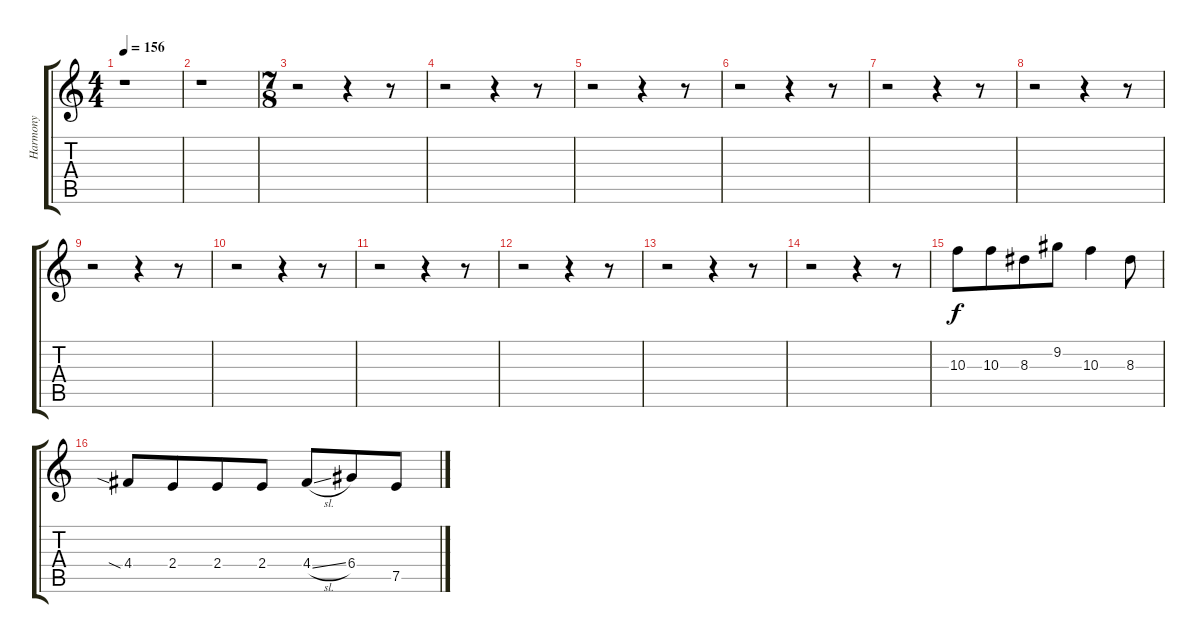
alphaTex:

\track ("Harmony" "Harmony") {instrument overdrivenguitar}
\staff {score tabs}
\tuning (E4 B3 G3 D3 A2 E2) {hide}
\ts (4 4)
\tempo 156
\clef g2
\ks c
r.1{dy f} |
r.1 |
\ts (7 8)
r.2 r.4 r.8 |
r.2 r.4 r.8 |
r.2 r.4 r.8 |
r.2 r.4 r.8 |
r.2 r.4 r.8 |
r.2 r.4 r.8 |
r.2 r.4 r.8 |
r.2 r.4 r.8 |
r.2 r.4 r.8 |
r.2 r.4 r.8 |
r.2 r.4 r.8 |
r.2 r.4 r.8 |
10.3.8 10.3.8 8.3.8 9.2.8 10.3.4 8.3.8 |
4.4{sia}.8 2.4.8 2.4.8 2.4.8 4.4{sl}.8 6.4.8 7.5.8
